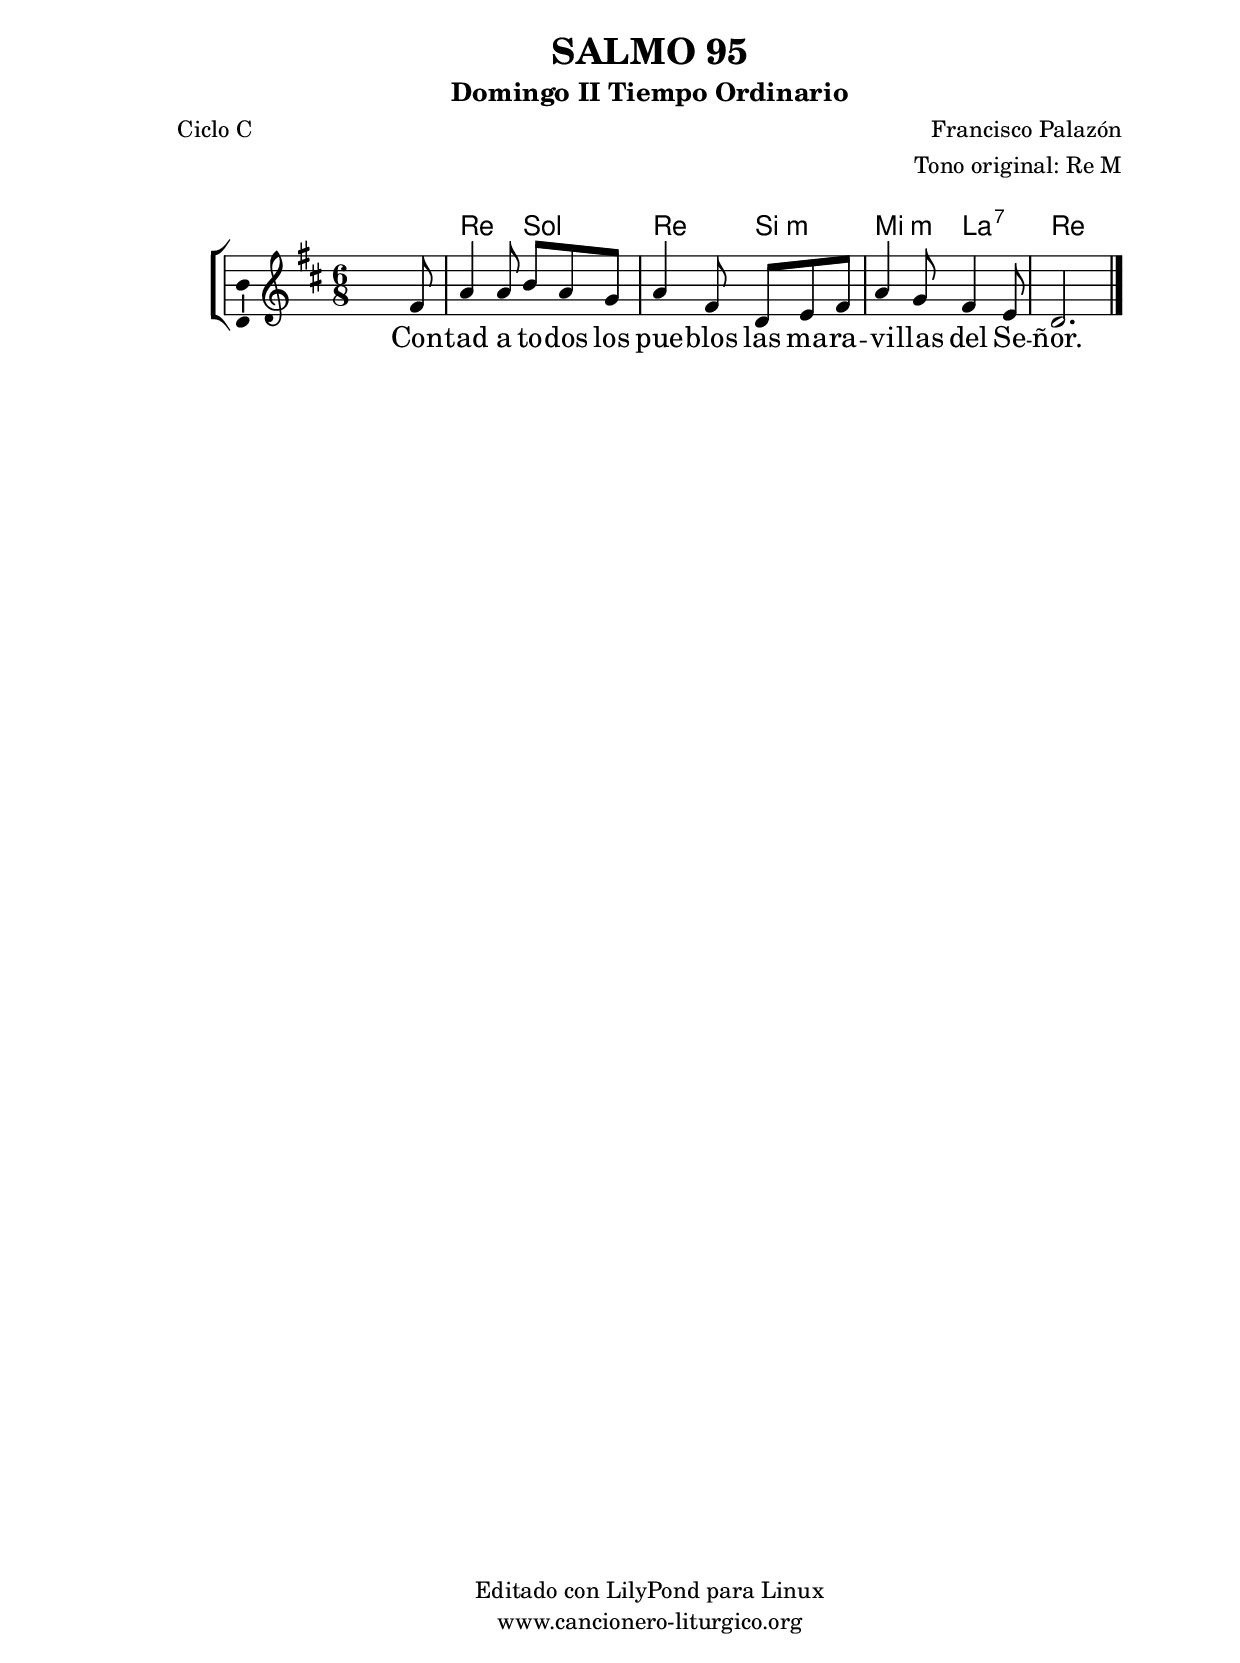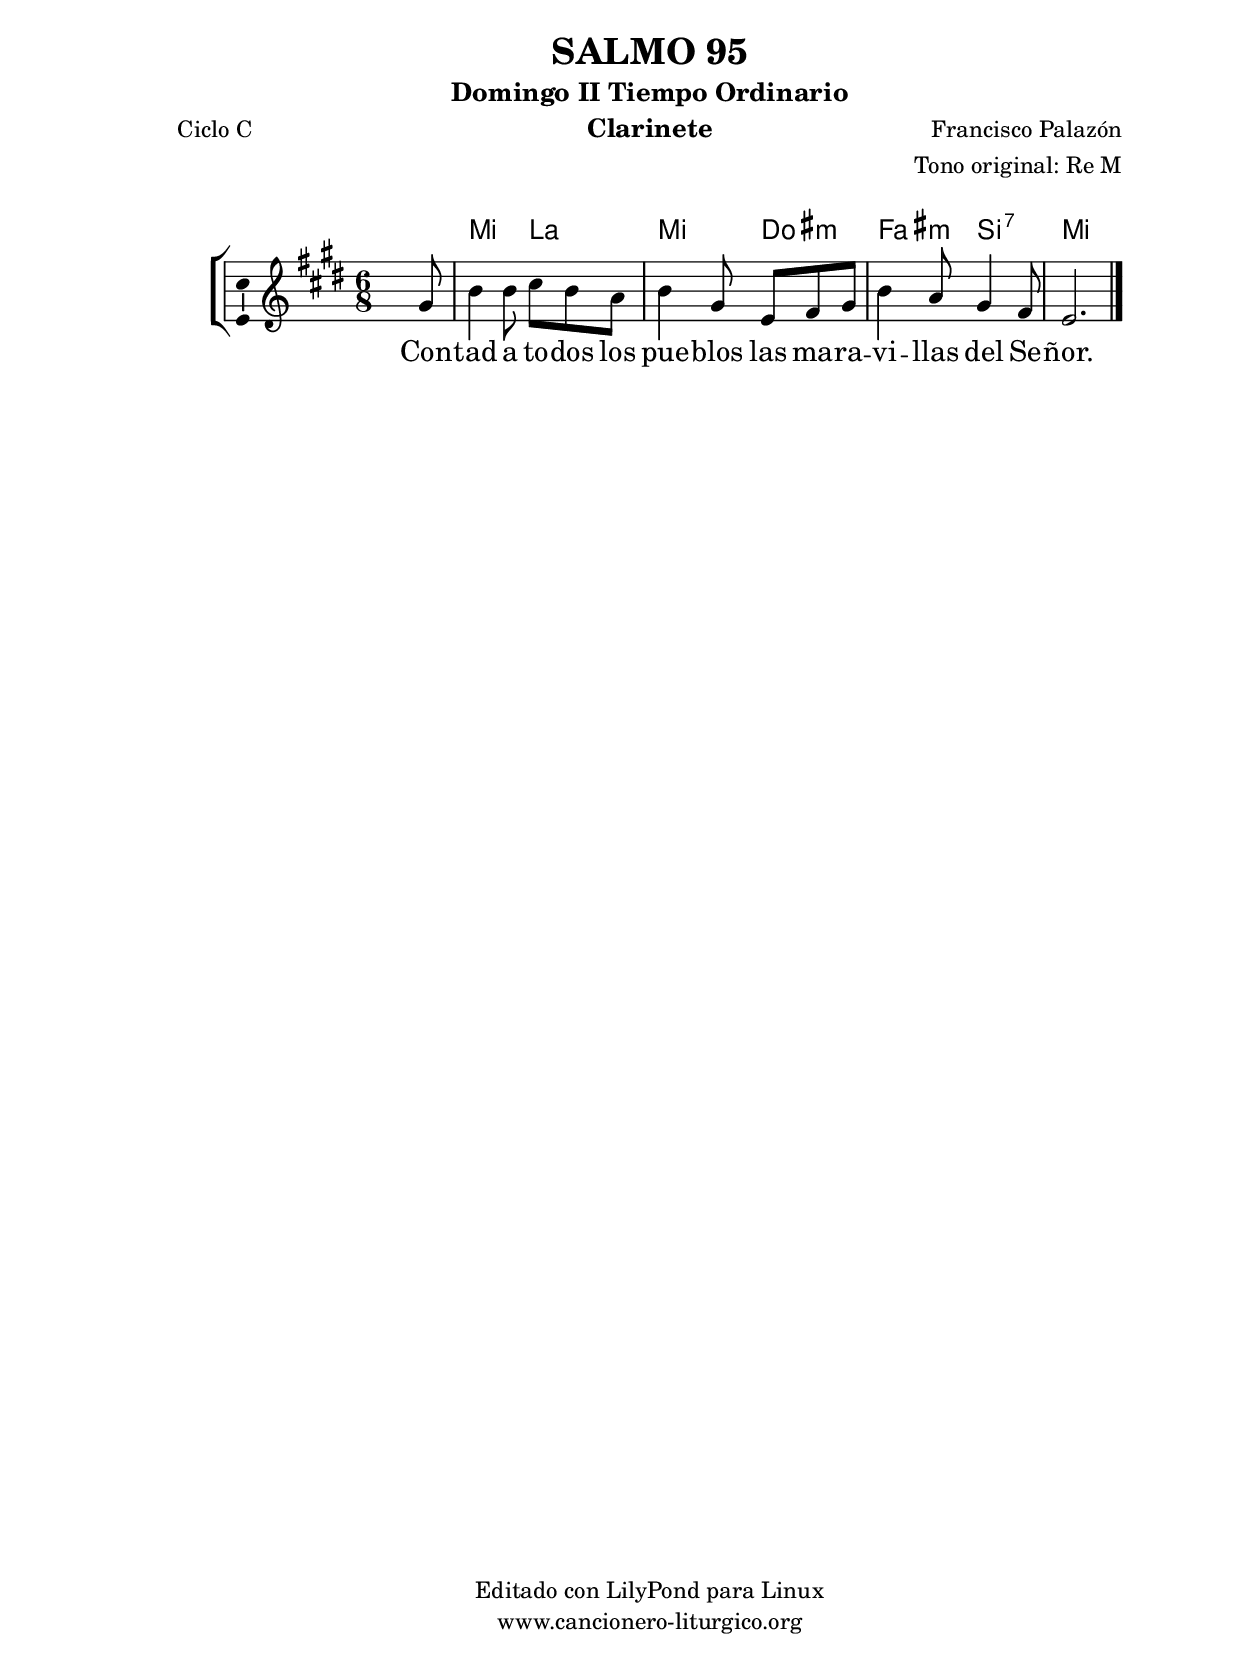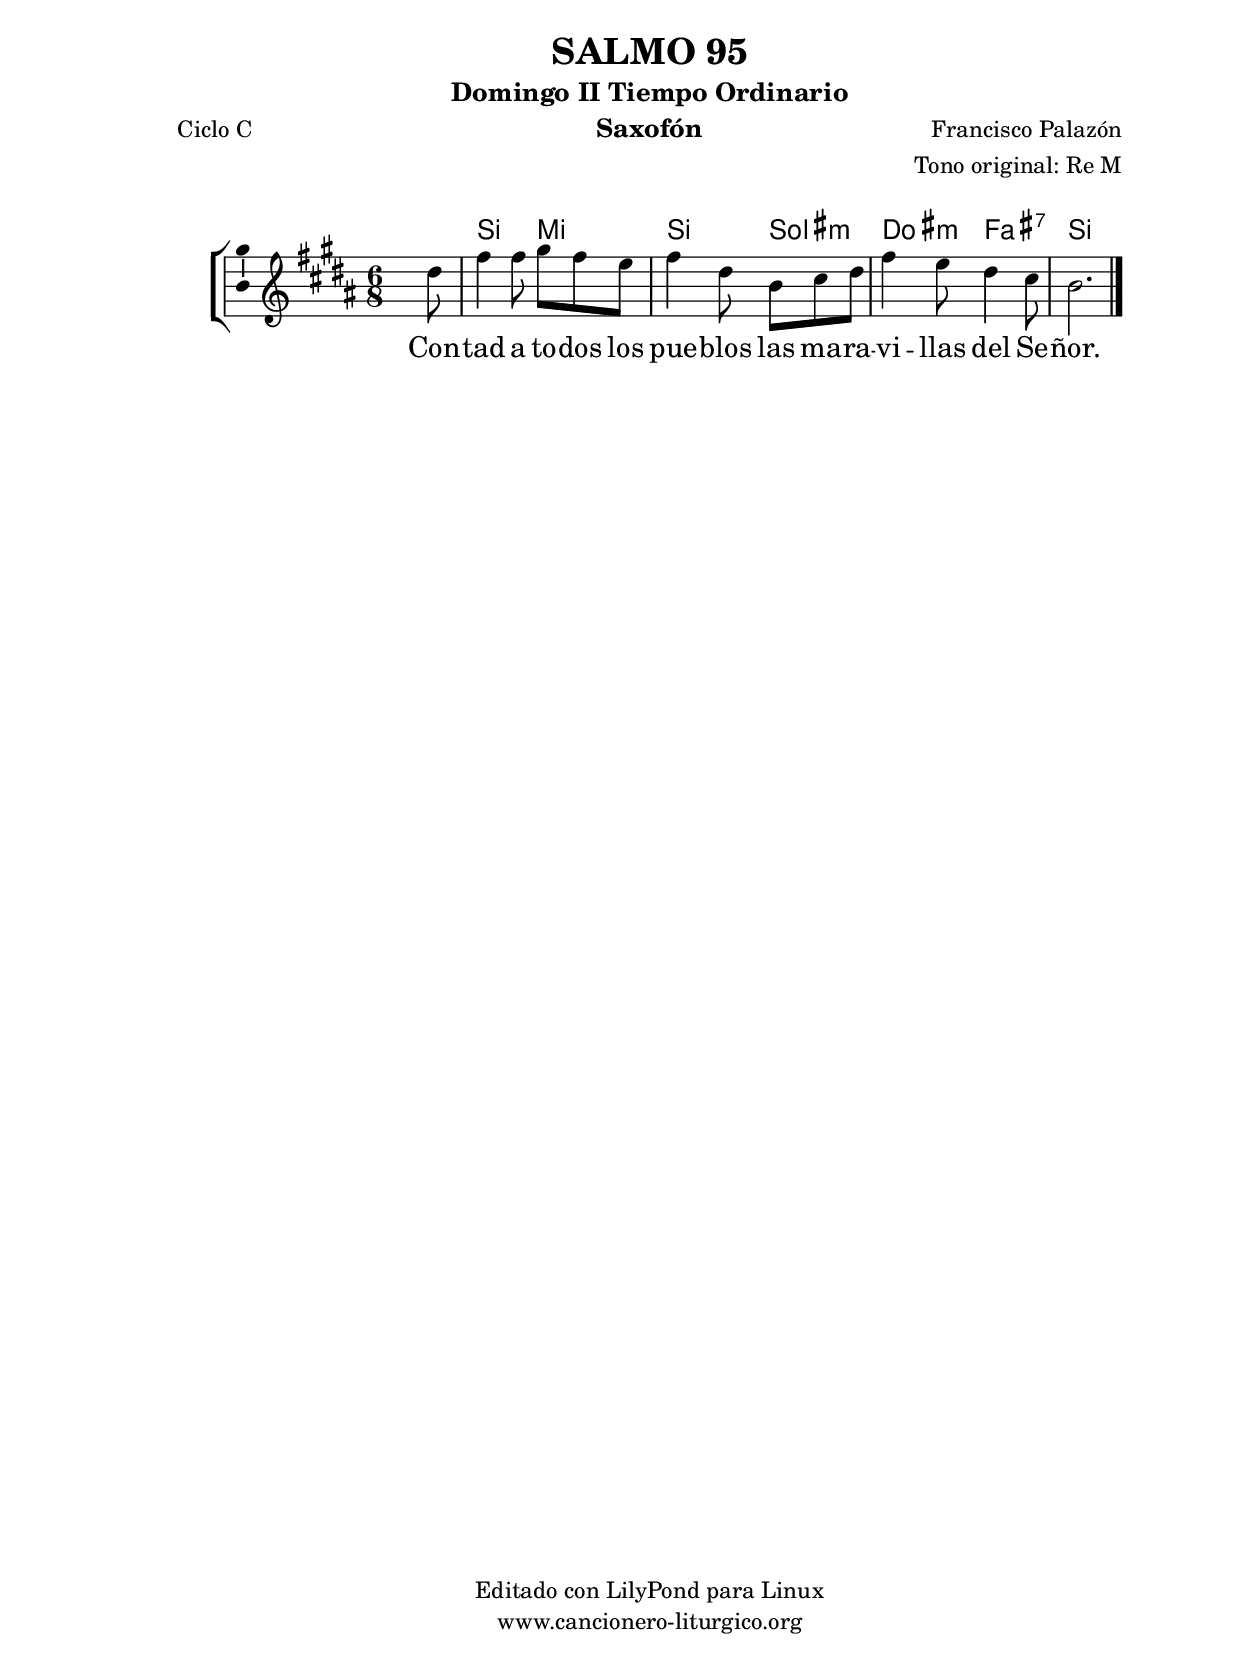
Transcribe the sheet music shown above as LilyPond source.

%
%para convertir .midi en .wav:
%timidity filename.midi -Ow -o finename.wav
%
%
%Para convertir de .wav a .mp3:
%lame -h -m j filename.wav
%
%
%para escuchar el midi:
%timidity nombrefichero.midi
%


%versión de lilypond para la que se ha escrito esta partitura:
\version "2.16.0"

	%Tamaño papel
	#(set-default-paper-size "a4")
	%Tamaño partitura
	#(set-global-staff-size 20)
	%No responde al pulsar sobre una nota
	#(ly:set-option 'point-and-click #f)

%parámetros del encabezamiento:
\header {
	title = "SALMO 95"
	subtitle = "Domingo II Tiempo Ordinario"
	composer = "Francisco Palazón"
	poet = "Ciclo C"
	meter = ""
	arranger = "Tono original: Re M"
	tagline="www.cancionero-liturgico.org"
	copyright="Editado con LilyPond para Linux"
	}

%parámetros asociados al papel:
\paper  {
	oddHeaderMarkup = \markup {\fill-line { \on-the-fly #not-first-page \fromproperty #'header:title \on-the-fly #not-first-page \fromproperty #'header:composer }}
	evenHeaderMarkup = \markup {\fill-line { \fromproperty #'header:composer \fromproperty #'header:title }}
	#(set-paper-size "a4")
	print-page-number = ##f
	first-page-number = 1
	print-first-page-number = ##f
%	head-separation = 3.0 \cm
	top-margin = 2.0 \cm
	bottom-margin = 0.5\cm
%%%	bottom-margin = -1.0\cm
	left-margin = 3.0 \cm
	line-width = 16.0 \cm 
	indent = 8\mm
	interscoreline = 2.\mm
	between-system-space = 15\mm
%	para que las partituras no llenen la hoja:
	ragged-bottom = ##t
%	idem para la última hoja:
	ragged-last-bottom = ##f
%	para que las partituras llenen el ancho del papel:
	ragged-last = ##f
	after-title-space = 2.5 \cm
%page-count=1
%system-count=8

	%Flexible Vertical Spacing
%	markup-markup-spacing =
%	#'((basic-distance . 15) (minimum-distance . 15) (padding . 3))
	markup-system-spacing =
	#'((basic-distance . 15) (minimum-distance . 15) (padding . 3))
	system-system-spacing =
	#'((basic-distance . 15) (minimum-distance . 15) (padding . 3))
	score-system-spacing =
	#'((basic-distance . 15) (minimum-distance . 15) (padding . 5))
%	top-system-spacing = % header
%	#'((basic-distance . 8) (minimum-distance . 0) (padding . 3))
%	top-markup-spacing =
%	#'((basic-distance . 20) (minimum-distance . 20) (padding . 3))
	last-bottom-spacing = % footer
	#'((basic-distance . 5) (minimum-distance . 5) (padding . 3))
%	score-markup-spacing =
%	#'((basic-distance . 16) (minimum-distance . 13) (padding . 3))

	}


%parámetros que afectan a toda la partitura:
global =  {
	%clave de sol (G):
	\clef G
	%armadura:
%	\transpose e f
	\key d \major
	\tempo 4.=60
	\set Score.tempoHideNote = ##t
	}


acordes = {
	\italianChords
	\chordmode {
%	\transpose e f
{
s2.
d4. g d b:m e:m a:7 d2.
	}
	}
}


melodia = 
%	\transpose e f
{
	\relative c'{
	\time 6/8

s4. s4 fis8
a4 a8 b a g
a4 fis8 d e fis
a4 g8 fis4 e8
d2.

	\bar "|."
	}
	}


texto = \lyricmode {
Con -- tad a to -- dos los pue -- blos las ma -- ra -- vi -- llas del Se -- ñor.
	}


acordesStaff = \context ChordNames = acordesStaff <<
	\set chordChanges = ##t
	\acordes
	>>


vozStaff = \context Voice = vozStaff
\with {\consists "Ambitus_engraver"}
<<
%	\set Staff.instrumentName = ""
%	\set Staff.shortInstrumentName = ""
%	\set Staff.midiInstrument = #"clarinet"
%	\set Staff.midiInstrument = #"cello"
%	\set Staff.midiInstrument = #"flute"
	\set Staff.midiInstrument = #"electric guitar (jazz)"
%	\set Staff.midiInstrument = #"english horn"
%	\set Staff.midiInstrument = #"violin"
%	\set Staff.midiInstrument = #"glockenspiel"
	\set Staff.midiMinimumVolume = #0.7
	\set Staff.midiMaximumVolume = #0.9
	\global
	\melodia
	>>


textoStaff = \context Lyrics = textoStaff <<
	\lyricsto vozStaff \texto
	>>

\book {
	\score {
		\context ChoirStaff {
			\override StaffGroup.SystemStartBracket #'collapse-height = #1
			\override Score.SystemStartBar #'collapse-height = #1
			<<
			\acordesStaff
			\vozStaff
			\textoStaff
			>>
			}
		\layout {
	    		\context {
				\Lyrics
				\override LyricText #'font-size = #2
				}
	   		 \context {
				\Score
				%fontSize = #3
				\override StaffSymbol #'staff-space = #(magstep +3)
				%\override Beam #'thickness = #0.55
				%\override SpacingSpanner #'spacing-increment = #1.0
				%\override Slur #'height-limit = #1.5
				}
			}
		}
	\score {
		\unfoldRepeats
		\context ChoirStaff {
			<<
			\acordesStaff
			\vozStaff
			>>
			}
		\midi {
	  		\context {
	  			\Score
				tempoWholesPerMinute = #(ly:make-moment 70 4)
				}
			}
		}
	}

%Partitura para clarinete
#(define output-suffix "C")
\book {
	\header{
		instrument = "Clarinete"
		}
	\score {
		\context ChoirStaff {
			\override StaffGroup.SystemStartBracket #'collapse-height = #1
			\override Score.SystemStartBar #'collapse-height = #1
\transpose c d
			<<
			\acordesStaff
			\vozStaff
			\textoStaff
			>>
			}
		\layout {
	    		\context {
				\Lyrics
				\override LyricText #'font-size = #2
				}
	   		 \context {
				\Score
				%fontSize = #3
				\override StaffSymbol #'staff-space = #(magstep +3)
				%\override Beam #'thickness = #0.55
				%\override SpacingSpanner #'spacing-increment = #1.0
				%\override Slur #'height-limit = #1.5
				}
			}
		}
	}

%Partitura para saxofón
#(define output-suffix "S")
\book {
	\header{
		instrument = "Saxofón"
		}
	\score {
		\context ChoirStaff {
			\override StaffGroup.SystemStartBracket #'collapse-height = #1
			\override Score.SystemStartBar #'collapse-height = #1
\transpose c a
			<<
			\acordesStaff
			\vozStaff
			\textoStaff
			>>
			}
		\layout {
	    		\context {
				\Lyrics
				\override LyricText #'font-size = #2
				}
	   		 \context {
				\Score
				%fontSize = #3
				\override StaffSymbol #'staff-space = #(magstep +3)
				%\override Beam #'thickness = #0.55
				%\override SpacingSpanner #'spacing-increment = #1.0
				%\override Slur #'height-limit = #1.5
				}
			}
		}
	}

